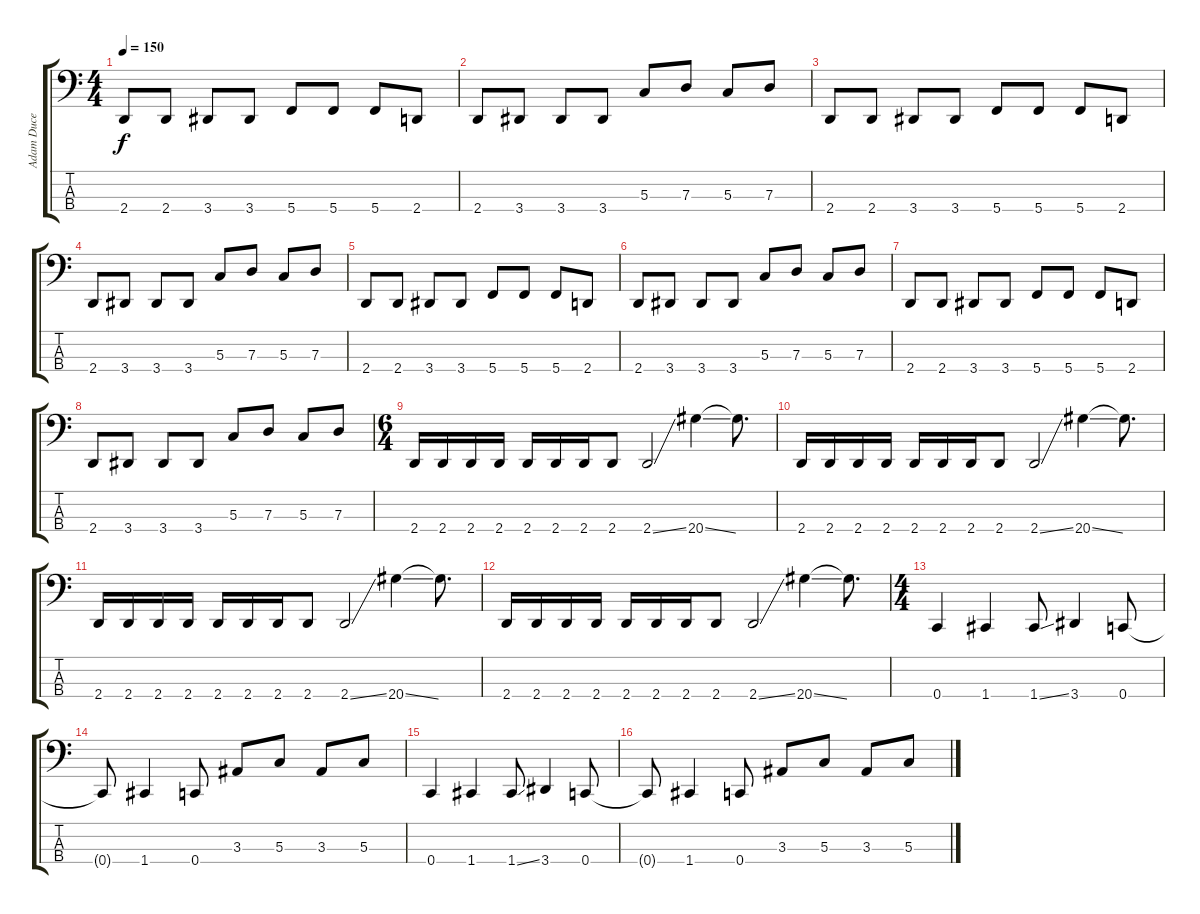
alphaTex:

\track ("Adam Duce" "Adam Duce") {instrument electricbasspick}
\staff {score tabs}
\tuning (F2 C2 G1 C1) {hide}
\ts (4 4)
\tempo 150
\clef f4
\ks c
2.4.8{dy f} 2.4.8 3.4.8 3.4.8 5.4.8 5.4.8 5.4.8 2.4.8 |
2.4.8 3.4.8 3.4.8 3.4.8 5.3.8 7.3.8 5.3.8 7.3.8 |
2.4.8 2.4.8 3.4.8 3.4.8 5.4.8 5.4.8 5.4.8 2.4.8 |
2.4.8 3.4.8 3.4.8 3.4.8 5.3.8 7.3.8 5.3.8 7.3.8 |
2.4.8 2.4.8 3.4.8 3.4.8 5.4.8 5.4.8 5.4.8 2.4.8 |
2.4.8 3.4.8 3.4.8 3.4.8 5.3.8 7.3.8 5.3.8 7.3.8 |
2.4.8 2.4.8 3.4.8 3.4.8 5.4.8 5.4.8 5.4.8 2.4.8 |
2.4.8 3.4.8 3.4.8 3.4.8 5.3.8 7.3.8 5.3.8 7.3.8 |
\ts (6 4)
2.4.16 2.4.16 2.4.16 2.4.16 2.4.16 2.4.16 2.4.16 2.4.8 2.4{ss}.2 20.4{ss}.4 20.4{t}.8{d} |
2.4.16 2.4.16 2.4.16 2.4.16 2.4.16 2.4.16 2.4.16 2.4.8 2.4{ss}.2 20.4{ss}.4 20.4{t}.8{d} |
2.4.16 2.4.16 2.4.16 2.4.16 2.4.16 2.4.16 2.4.16 2.4.8 2.4{ss}.2 20.4{ss}.4 20.4{t}.8{d} |
2.4.16 2.4.16 2.4.16 2.4.16 2.4.16 2.4.16 2.4.16 2.4.8 2.4{ss}.2 20.4{ss}.4 20.4{t}.8{d} |
\ts (4 4)
0.4.4 1.4.4 1.4{ss}.8 3.4.4 0.4.8 |
0.4{t}.8 1.4.4 0.4.8 3.3.8 5.3.8 3.3.8 5.3.8 |
0.4.4 1.4.4 1.4{ss}.8 3.4.4 0.4.8 |
0.4{t}.8 1.4.4 0.4.8 3.3.8 5.3.8 3.3.8 5.3.8
